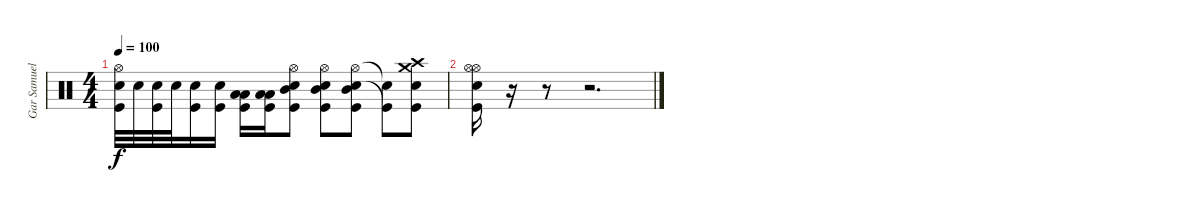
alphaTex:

\track ("Gar Samuelson" "Gar Samuel") {instrument percussion}
\staff {score}
\articulation defaults
\ts (4 4)
\tempo 100
\clef neutral
\ks c
("Hi-Hat (open)" "Snare (hit) 2" "Kick (hit)").32{dy f} "Snare (hit) 2".32 ("Snare (hit) 2" "Kick (hit)").32 "Snare (hit) 2".32 ("Snare (hit) 2" "Kick (hit)").16 ("Snare (hit) 2" "Kick (hit)").16 ("Low Tom (hit)" "Low Tom (hit)" "Kick (hit)").16 ("Low Tom (hit)" "Low Tom (hit)" "Kick (hit)").16 ("Hi-Hat (open)" "Snare (hit) 2" "Mid Tom (hit)" "Kick (hit)").8 ("Hi-Hat (open)" "Snare (hit) 2" "Mid Tom (hit)" "Kick (hit)").8 ("Hi-Hat (open)" "Snare (hit) 2" "Mid Tom (hit)" "Kick (hit)").8 ("Snare (hit) 2"{t} "Kick (hit)"{t}).8 ("Crash high (hit)" "Crash medium (hit)" "Snare (hit) 2" "Kick (hit)").8 |
("Hi-Hat (open)" "Hi-Hat (open)" "Snare (hit) 2" "Kick (hit)").16 r.16 r.8 r.2{d}
